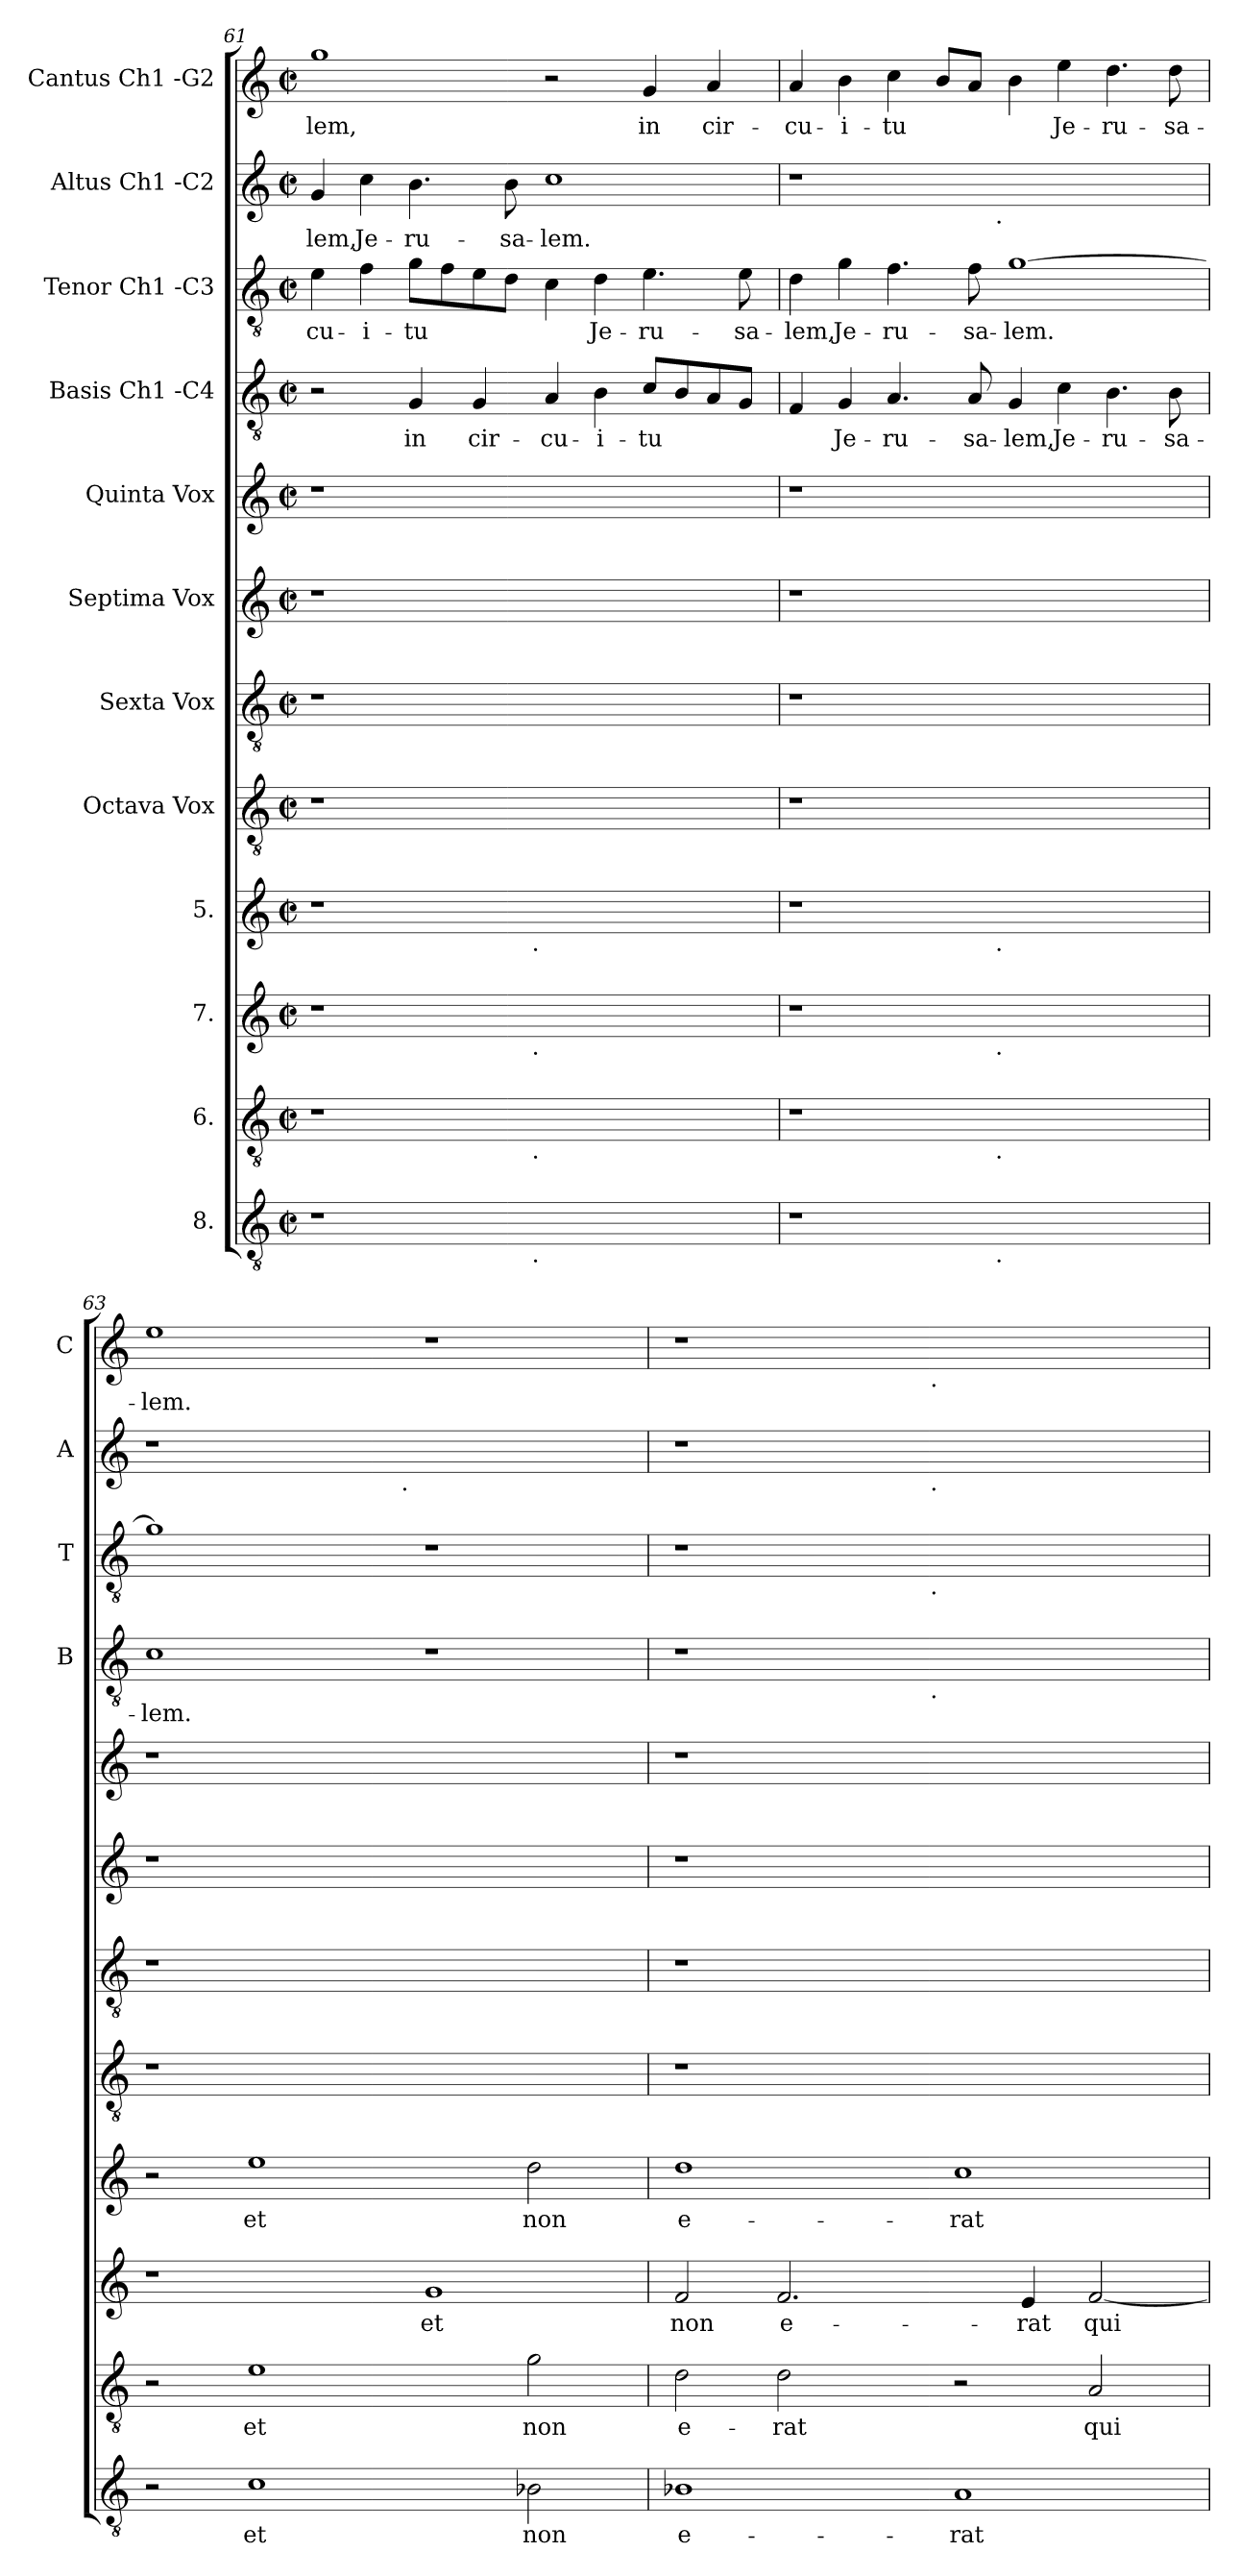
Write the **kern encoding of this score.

**kern	**text	**kern	**text	**kern	**text	**kern	**text	**kern	**kern	**kern	**kern	**kern	**text	**kern	**text	**kern	**text	**kern	**text
*part12	*part12	*part11	*part11	*part10	*part10	*part9	*part9	*part8	*part7	*part6	*part5	*part4	*part4	*part3	*part3	*part2	*part2	*part1	*part1
*staff12	*staff12	*staff11	*staff11	*staff10	*staff10	*staff9	*staff9	*staff8	*staff7	*staff6	*staff5	*staff4	*staff4	*staff3	*staff3	*staff2	*staff2	*staff1	*staff1
*I"8.	*	*I"6.	*	*I"7.	*	*I"5.	*	*I"Octava  Vox	*I"Sexta  Vox	*I"Septima  Vox	*I"Quinta  Vox	*I"Basis  Ch1 -C4	*	*I"Tenor  Ch1 -C3	*	*I"Altus  Ch1 -C2	*	*I"Cantus  Ch1 -G2	*
*	*	*	*	*	*	*	*	*	*	*	*	*I'B	*	*I'T	*	*I'A	*	*I'C	*
*clefGv2	*	*clefGv2	*	*clefG2	*	*clefG2	*	*clefGv2	*clefGv2	*clefG2	*clefG2	*clefGv2	*	*clefGv2	*	*clefG2	*	*clefG2	*
*k[]	*	*k[]	*	*k[]	*	*k[]	*	*k[]	*k[]	*k[]	*k[]	*k[]	*	*k[]	*	*k[]	*	*k[]	*
*C:	*	*C:	*	*C:	*	*C:	*	*C:	*C:	*C:	*C:	*C:	*	*C:	*	*C:	*	*C:	*
*M2/2	*	*M2/2	*	*M2/2	*	*M2/2	*	*M2/2	*M2/2	*M2/2	*M2/2	*M2/2	*	*M2/2	*	*M2/2	*	*M2/2	*
*met(c|)	*	*met(c|)	*	*met(c|)	*	*met(c|)	*	*met(c|)	*met(c|)	*met(c|)	*met(c|)	*met(c|)	*	*met(c|)	*	*met(c|)	*	*met(c|)	*
=61	=61	=61	=61	=61	=61	=61	=61	=61	=61	=61	=61	=61	=61	=61	=61	=61	=61	=61	=61
!	!	!	!	!	!	!	!	!	!	!	!	!	!	!	!LO:LY:b:cj	!	!LO:LY:b:cj	!	!LO:LY:b:cj
*^	*	*^	*	*^	*	*^	*	*	*	*	*	*	*	*	*	*	*	*	*
1r	2ryy	.	1r	2ryy	.	1r	2ryy	.	1r	2ryy	.	1r	1r	1r	1r	2r	.	4e\	-cu-	4g/	-lem,	1gg	-lem,
!	!	!	!	!	!	!	!	!	!	!	!	!	!	!	!	!	!	!	!LO:LY:b:cj	!	!LO:LY:b:cj	!	!
.	.	.	.	.	.	.	.	.	.	.	.	.	.	.	.	.	.	4f\	-i-	4cc\	Je-	.	.
!	!	!	!	!	!	!	!	!	!	!	!	!	!	!	!	!	!LO:LY:b:cj	!	!LO:LY:b:cj	!	!LO:LY:b:cj	!	!
.	4...ryy	.	.	4...ryy	.	.	4...ryy	.	.	4...ryy	.	.	.	.	.	4G/	in	8g\L	-tu	4.b\	-ru-	.	.
!	!	!	!	!	!	!	!	!	!	!	!	!	!	!	!	!	!	!	!LO:LY:b:cj	!	!	!	!
.	.	.	.	.	.	.	.	.	.	.	.	.	.	.	.	.	.	8f\	.	.	.	.	.
!	!	!	!	!	!	!	!	!	!	!	!	!	!	!	!	!	!LO:LY:b:cj	!	!LO:LY:b:cj	!	!	!	!
.	.	.	.	.	.	.	.	.	.	.	.	.	.	.	.	4G/	cir-	8e\	.	.	.	.	.
!	!	!	!	!	!	!	!	!	!	!	!	!	!	!	!	!	!	!	!LO:LY:b:cj	!	!LO:LY:b:cj	!	!
.	.	.	.	.	.	.	.	.	.	.	.	.	.	.	.	.	.	8d\J	.	8b\	-sa-	.	.
!	!	!	!	!	!	!	!	!	!	!LO:TX:b:t=.	!	!	!	!	!	!	!	!	!	!	!	!	!
!	!	!	!	!	!	!	!LO:TX:b:t=.	!	!	!	!	!	!	!	!	!	!	!	!	!	!	!	!
!	!	!	!	!LO:TX:b:t=.	!	!	!	!	!	!	!	!	!	!	!	!	!	!	!	!	!	!	!
!	!LO:TX:b:t=.	!	!	!	!	!	!	!	!	!	!	!	!	!	!	!	!	!	!	!	!	!	!
.	1ryy	.	.	1ryy	.	.	1ryy	.	.	1ryy	.	.	.	.	.	.	.	.	.	.	.	.	.
!	!	!	!	!	!	!	!	!	!	!	!	!	!	!	!	!	!LO:LY:b:cj	!	!LO:LY:b:cj	!	!LO:LY:b:cj	!	!
1ryy	.	.	1ryy	.	.	1ryy	.	.	1ryy	.	.	1ryy	1ryy	1ryy	1ryy	4A/	-cu-	4c\	.	1cc	-lem.	2r	.
!	!	!	!	!	!	!	!	!	!	!	!	!	!	!	!	!	!LO:LY:b:cj	!	!LO:LY:b:cj	!	!	!	!
.	.	.	.	.	.	.	.	.	.	.	.	.	.	.	.	4B\	-i-	4d\	Je-	.	.	.	.
!	!	!	!	!	!	!	!	!	!	!	!	!	!	!	!	!	!LO:LY:b:cj	!	!LO:LY:b:cj	!	!	!	!LO:LY:b:cj
.	.	.	.	.	.	.	.	.	.	.	.	.	.	.	.	8c/L	-tu	4.e\	-ru-	.	.	4g/	in
!	!	!	!	!	!	!	!	!	!	!	!	!	!	!	!	!	!LO:LY:b:cj	!	!	!	!	!	!
.	.	.	.	.	.	.	.	.	.	.	.	.	.	.	.	8B/	.	.	.	.	.	.	.
!	!	!	!	!	!	!	!	!	!	!	!	!	!	!	!	!	!LO:LY:b:cj	!	!	!	!	!	!LO:LY:b:cj
.	.	.	.	.	.	.	.	.	.	.	.	.	.	.	.	8A/	.	.	.	.	.	4a/	cir-
!	!	!	!	!	!	!	!	!	!	!	!	!	!	!	!	!	!LO:LY:b:cj	!	!LO:LY:b:cj	!	!	!	!
.	.	.	.	.	.	.	.	.	.	.	.	.	.	.	.	8G/J	.	8e\	-sa-	.	.	.	.
.	32ryy	.	.	32ryy	.	.	32ryy	.	.	32ryy	.	.	.	.	.	.	.	.	.	.	.	.	.
!!LO:PB:g=z
=62	=62	=62	=62	=62	=62	=62	=62	=62	=62	=62	=62	=62	=62	=62	=62	=62	=62	=62	=62	=62	=62	=62	=62
!	!	!	!	!	!	!	!	!	!	!	!	!	!	!	!	!	!LO:LY:b:cj	!	!LO:LY:b:cj	!	!	!	!LO:LY:b:cj
*	*	*	*	*	*	*	*	*	*	*	*	*	*	*	*	*	*	*	*	*^	*	*	*
1r	2ryy	.	1r	2ryy	.	1r	2ryy	.	1r	2ryy	.	1r	1r	1r	1r	4F/	.	4d\	-lem,	1r	2ryy	.	4a/	-cu-
!	!	!	!	!	!	!	!	!	!	!	!	!	!	!	!	!	!LO:LY:b:cj	!	!LO:LY:b:cj	!	!	!	!	!LO:LY:b:cj
.	.	.	.	.	.	.	.	.	.	.	.	.	.	.	.	4G/	Je-	4g\	Je-	.	.	.	4b\	-i-
!	!	!	!	!	!	!	!	!	!	!	!	!	!	!	!	!	!LO:LY:b:cj	!	!LO:LY:b:cj	!	!	!	!	!LO:LY:b:cj
.	4...ryy	.	.	4...ryy	.	.	4...ryy	.	.	4...ryy	.	.	.	.	.	4.A/	-ru-	4.f\	-ru-	.	4...ryy	.	4cc\	-tu
!	!	!	!	!	!	!	!	!	!	!	!	!	!	!	!	!	!	!	!	!	!	!	!	!LO:LY:b:cj
.	.	.	.	.	.	.	.	.	.	.	.	.	.	.	.	.	.	.	.	.	.	.	8b/L	.
!	!	!	!	!	!	!	!	!	!	!	!	!	!	!	!	!	!LO:LY:b:cj	!	!LO:LY:b:cj	!	!	!	!	!LO:LY:b:cj
.	.	.	.	.	.	.	.	.	.	.	.	.	.	.	.	8A/	-sa-	8f\	-sa-	.	.	.	8a/J	.
!	!	!	!	!	!	!	!	!	!	!	!	!	!	!	!	!	!	!	!	!	!LO:TX:b:t=.	!	!	!
!	!	!	!	!	!	!	!	!	!	!LO:TX:b:t=.	!	!	!	!	!	!	!	!	!	!	!	!	!	!
!	!	!	!	!	!	!	!LO:TX:b:t=.	!	!	!	!	!	!	!	!	!	!	!	!	!	!	!	!	!
!	!	!	!	!LO:TX:b:t=.	!	!	!	!	!	!	!	!	!	!	!	!	!	!	!	!	!	!	!	!
!	!LO:TX:b:t=.	!	!	!	!	!	!	!	!	!	!	!	!	!	!	!	!	!	!	!	!	!	!	!
.	1ryy	.	.	1ryy	.	.	1ryy	.	.	1ryy	.	.	.	.	.	.	.	.	.	.	1ryy	.	.	.
!	!	!	!	!	!	!	!	!	!	!	!	!	!	!	!	!	!LO:LY:b:cj	!	!LO:LY:b:cj	!	!	!	!	!LO:LY:b:cj
1ryy	.	.	1ryy	.	.	1ryy	.	.	1ryy	.	.	1ryy	1ryy	1ryy	1ryy	4G/	-lem,	[>1g	-lem.	1ryy	.	.	4b\	.
!	!	!	!	!	!	!	!	!	!	!	!	!	!	!	!	!	!LO:LY:b:cj	!	!	!	!	!	!	!LO:LY:b:cj
.	.	.	.	.	.	.	.	.	.	.	.	.	.	.	.	4c\	Je-	.	.	.	.	.	4ee\	Je-
!	!	!	!	!	!	!	!	!	!	!	!	!	!	!	!	!	!LO:LY:b:cj	!	!	!	!	!	!	!LO:LY:b:cj
.	.	.	.	.	.	.	.	.	.	.	.	.	.	.	.	4.B\	-ru-	.	.	.	.	.	4.dd\	-ru-
!	!	!	!	!	!	!	!	!	!	!	!	!	!	!	!	!	!LO:LY:b:cj	!	!	!	!	!	!	!LO:LY:b:cj
.	.	.	.	.	.	.	.	.	.	.	.	.	.	.	.	8B\	-sa-	.	.	.	.	.	8dd\	-sa-
.	32ryy	.	.	32ryy	.	.	32ryy	.	.	32ryy	.	.	.	.	.	.	.	.	.	.	32ryy	.	.	.
=63	=63	=63	=63	=63	=63	=63	=63	=63	=63	=63	=63	=63	=63	=63	=63	=63	=63	=63	=63	=63	=63	=63	=63	=63
!	!	!	!	!	!	!	!	!	!	!	!	!	!	!	!	!	!LO:LY:b:cj	!	!LO:LY:b:cj	!	!	!	!	!LO:LY:b:cj
*v	*v	*	*	*	*	*v	*v	*	*v	*v	*	*	*	*	*	*	*	*	*	*	*	*	*	*
*	*	*v	*v	*	*	*	*	*	*	*	*	*	*	*	*	*	*	*	*	*	*
2r	.	2r	.	1r	.	2r	.	1r	1r	1r	1r	1c	-lem.	1g]	.	1r	2ryy	.	1ee	-lem.
!	!LO:LY:b:cj	!	!LO:LY:b:cj	!	!	!	!LO:LY:b:cj	!	!	!	!	!	!	!	!	!	!	!	!	!
1c	et	1e	-et	.	.	1ee	et	.	.	.	.	.	.	.	.	.	4ryy	.	.	.
.	.	.	.	.	.	.	.	.	.	.	.	.	.	.	.	.	8ryy	.	.	.
.	.	.	.	.	.	.	.	.	.	.	.	.	.	.	.	.	16ryy	.	.	.
.	.	.	.	.	.	.	.	.	.	.	.	.	.	.	.	.	64ryy	.	.	.
!	!	!	!	!	!	!	!	!	!	!	!	!	!	!	!	!	!LO:TX:b:t=.	!	!	!
.	.	.	.	.	.	.	.	.	.	.	.	.	.	.	.	.	1ryy	.	.	.
!	!	!	!	!	!LO:LY:b:cj	!	!	!	!	!	!	!	!	!	!	!	!	!	!	!
.	.	.	.	1g	-et	.	.	1ryy	1ryy	1ryy	1ryy	1r	.	1r	.	1ryy	.	.	1r	.
!	!LO:LY:b:cj	!	!LO:LY:b:cj	!	!	!	!LO:LY:b:cj	!	!	!	!	!	!	!	!	!	!	!	!	!
2B-X\	non	2g\	non	.	.	2dd\	non	.	.	.	.	.	.	.	.	.	.	.	.	.
.	.	.	.	.	.	.	.	.	.	.	.	.	.	.	.	.	32.ryy	.	.	.
=64	=64	=64	=64	=64	=64	=64	=64	=64	=64	=64	=64	=64	=64	=64	=64	=64	=64	=64	=64	=64
!	!LO:LY:b:cj	!	!LO:LY:b:cj	!	!LO:LY:b:cj	!	!LO:LY:b:cj	!	!	!	!	!	!	!	!	!	!	!	!	!
*	*	*	*	*	*	*	*	*	*	*	*	*^	*	*^	*	*	*	*	*^	*
1B-X	e-	2d\	e-	2f/	non	1dd	e-	1r	1r	1r	1r	1r	2ryy	.	1r	2ryy	.	1r	2ryy	.	1r	2ryy	.
!	!	!	!LO:LY:b:cj	!	!LO:LY:b:cj	!	!	!	!	!	!	!	!	!	!	!	!	!	!	!	!	!	!
.	.	2d\	-rat	2.f/	e-	.	.	.	.	.	.	.	4ryy	.	.	4ryy	.	.	4ryy	.	.	4ryy	.
.	.	.	.	.	.	.	.	.	.	.	.	.	8ryy	.	.	8ryy	.	.	8ryy	.	.	8ryy	.
.	.	.	.	.	.	.	.	.	.	.	.	.	16ryy	.	.	16ryy	.	.	16ryy	.	.	16ryy	.
.	.	.	.	.	.	.	.	.	.	.	.	.	64ryy	.	.	64ryy	.	.	64ryy	.	.	64ryy	.
!	!	!	!	!	!	!	!	!	!	!	!	!	!	!	!	!	!	!	!	!	!	!LO:TX:b:t=.	!
!	!	!	!	!	!	!	!	!	!	!	!	!	!	!	!	!	!	!	!LO:TX:b:t=.	!	!	!	!
!	!	!	!	!	!	!	!	!	!	!	!	!	!	!	!	!LO:TX:b:t=.	!	!	!	!	!	!	!
!	!	!	!	!	!	!	!	!	!	!	!	!	!LO:TX:b:t=.	!	!	!	!	!	!	!	!	!	!
.	.	.	.	.	.	.	.	.	.	.	.	.	1ryy	.	.	1ryy	.	.	1ryy	.	.	1ryy	.
!	!LO:LY:b:cj	!	!	!	!	!	!LO:LY:b:cj	!	!	!	!	!	!	!	!	!	!	!	!	!	!	!	!
1A	-rat	2r	.	.	.	1cc	-rat	1ryy	1ryy	1ryy	1ryy	1ryy	.	.	1ryy	.	.	1ryy	.	.	1ryy	.	.
!	!	!	!	!	!LO:LY:b:cj	!	!	!	!	!	!	!	!	!	!	!	!	!	!	!	!	!	!
.	.	.	.	4e/	-rat	.	.	.	.	.	.	.	.	.	.	.	.	.	.	.	.	.	.
!	!	!	!LO:LY:b:cj	!	!LO:LY:b:cj	!	!	!	!	!	!	!	!	!	!	!	!	!	!	!	!	!	!
.	.	2A/	qui	[<2f/	qui	.	.	.	.	.	.	.	.	.	.	.	.	.	.	.	.	.	.
.	.	.	.	.	.	.	.	.	.	.	.	.	32.ryy	.	.	32.ryy	.	.	32.ryy	.	.	32.ryy	.
*	*	*	*	*	*	*	*	*	*	*	*	*v	*v	*	*	*	*	*v	*v	*	*v	*v	*
*	*	*	*	*	*	*	*	*	*	*	*	*	*	*v	*v	*	*	*	*	*
=	=	=	=	=	=	=	=	=	=	=	=	=	=	=	=	=	=	=	=
*-	*-	*-	*-	*-	*-	*-	*-	*-	*-	*-	*-	*-	*-	*-	*-	*-	*-	*-	*-
